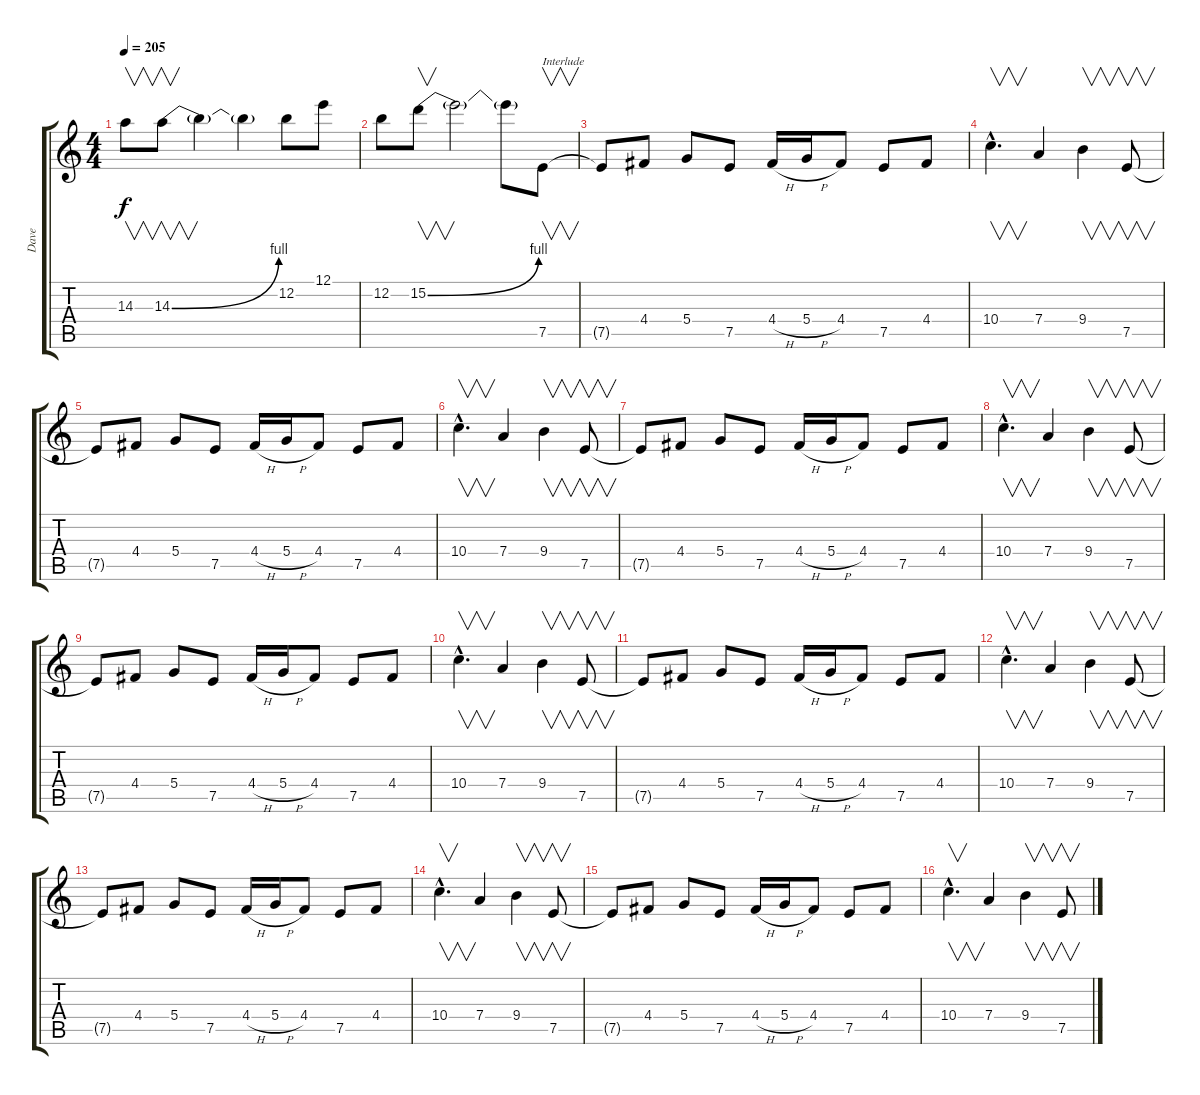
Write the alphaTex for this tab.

\track ("Dave" "Dave") {instrument distortionguitar}
\staff {score tabs}
\tuning (E4 B3 G3 D3 A2 E2) {hide}
\ts (4 4)
\tempo 205
\clef g2
\ks c
14.3.8{v dy f} 14.3{be (bend 0 0 60 4)}.8{v} 14.3{t}.4 14.3{t}.4 12.2.8 12.1.8 |
12.2.8 15.2{be (bend 0 0 60 4)}.8{v} 15.2{t}.2 15.2{t}.8 7.5.8{v txt "Interlude"} |
7.5{t}.8 4.4.8 5.4.8 7.5.8 4.4{h}.16 5.4{h}.16 4.4.8 7.5.8 4.4.8 |
10.4{hac}.4{v d} 7.4.4 9.4.4{v} 7.5.8{v} |
7.5{t}.8 4.4.8 5.4.8 7.5.8 4.4{h}.16 5.4{h}.16 4.4.8 7.5.8 4.4.8 |
10.4{hac}.4{v d} 7.4.4 9.4.4{v} 7.5.8{v} |
7.5{t}.8 4.4.8 5.4.8 7.5.8 4.4{h}.16 5.4{h}.16 4.4.8 7.5.8 4.4.8 |
10.4{hac}.4{v d} 7.4.4 9.4.4{v} 7.5.8{v} |
7.5{t}.8 4.4.8 5.4.8 7.5.8 4.4{h}.16 5.4{h}.16 4.4.8 7.5.8 4.4.8 |
10.4{hac}.4{v d} 7.4.4 9.4.4{v} 7.5.8{v} |
7.5{t}.8 4.4.8 5.4.8 7.5.8 4.4{h}.16 5.4{h}.16 4.4.8 7.5.8 4.4.8 |
10.4{hac}.4{v d} 7.4.4 9.4.4{v} 7.5.8{v} |
7.5{t}.8 4.4.8 5.4.8 7.5.8 4.4{h}.16 5.4{h}.16 4.4.8 7.5.8 4.4.8 |
10.4{hac}.4{v d} 7.4.4 9.4.4{v} 7.5.8{v} |
7.5{t}.8 4.4.8 5.4.8 7.5.8 4.4{h}.16 5.4{h}.16 4.4.8 7.5.8 4.4.8 |
10.4{hac}.4{v d} 7.4.4 9.4.4{v} 7.5.8{v}
